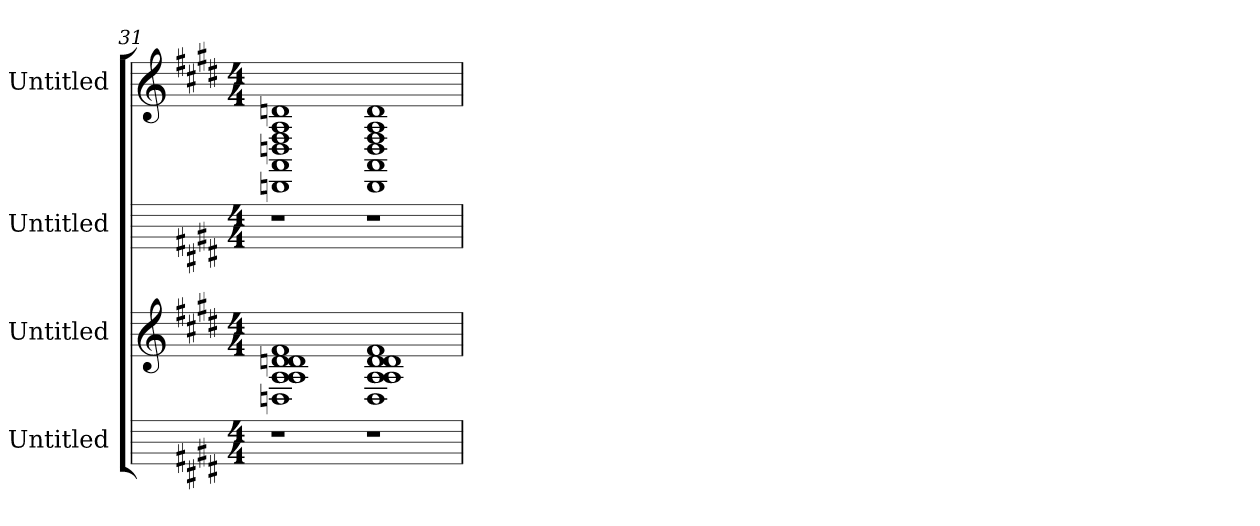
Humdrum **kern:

**kern	**kern	**kern	**kern
*part4	*part3	*part2	*part1
*staff4	*staff3	*staff2	*staff1
*I"Untitled	*I"Untitled	*I"Untitled	*I"Untitled
*	*	*	*
*k[f#c#g#d#]	*k[f#c#g#d#]	*k[f#c#g#d#]	*k[f#c#g#d#]
*M4/4	*M4/4	*M4/4	*M4/4
=31	=31	=31	=31
1r	1d 1A 1f# 1d 1A 1D	1r	1d 1A 1F# 1D 1AA 1DD
1r	1d 1A 1f# 1d 1A 1D	1r	1d 1A 1F# 1D 1AA 1DD
=	=	=	=
*-	*-	*-	*-
